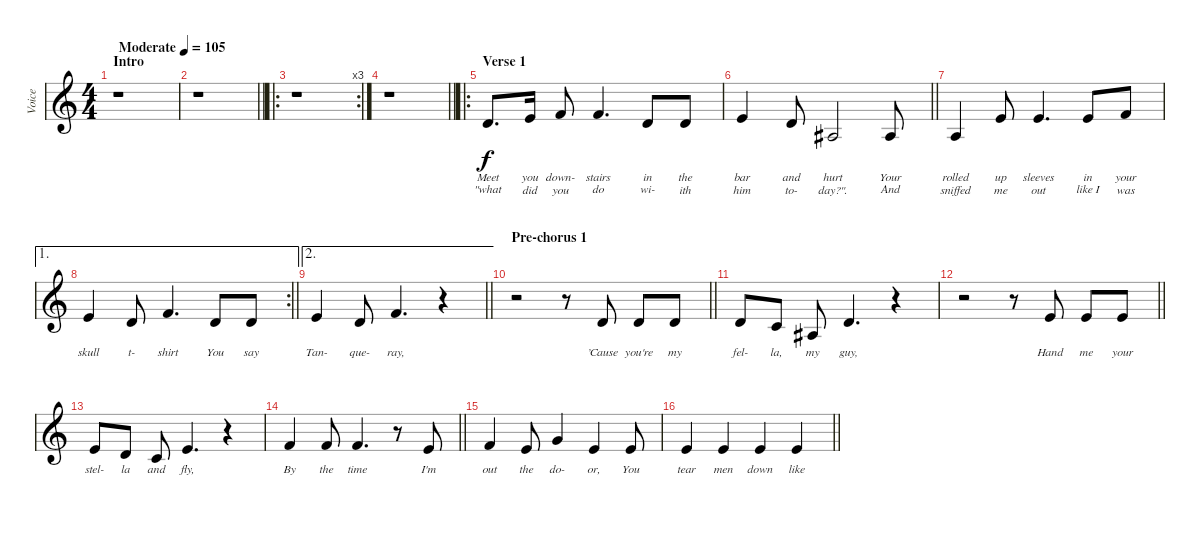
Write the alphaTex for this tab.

\track ("Voice" "Voice") {instrument lead6voice}
\staff {score}
\tuning (E4 B3 G3 D3 A2 E2) {hide}
\ts (4 4)
\section ("" "Intro")
\tempo (105 "Moderate")
\clef g2
\ks aminor
r.1{dy f instrument lead6voice} |
\barLineRight lightlight
r.1 |
\ro
\rc 3
r.1 |
\barLineRight lightlight
r.1 |
\ro
\section ("" "Verse 1")
3.2.8{d lyrics (0 "Meet") lyrics (1 "\"what") lyrics (2 "") lyrics (3 "") lyrics (4 "")} 0.1.16{lyrics (0 "you") lyrics (1 "did") lyrics (2 "") lyrics (3 "") lyrics (4 "")} 1.1.8{lyrics (0 "down-") lyrics (1 "you") lyrics (2 "") lyrics (3 "") lyrics (4 "")} 1.1.4{d lyrics (0 "stairs") lyrics (1 "do") lyrics (2 "") lyrics (3 "") lyrics (4 "")} 3.2.8{lyrics (0 "in") lyrics (1 "wi-") lyrics (2 "") lyrics (3 "") lyrics (4 "")} 3.2.8{lyrics (0 "the") lyrics (1 "ith") lyrics (2 "") lyrics (3 "") lyrics (4 "")} |
\barLineRight lightlight
0.1.4{lyrics (0 "bar") lyrics (1 "him") lyrics (2 "") lyrics (3 "") lyrics (4 "")} 3.2.8{lyrics (0 "and") lyrics (1 "to-") lyrics (2 "") lyrics (3 "") lyrics (4 "")} 3.3.2{lyrics (0 "hurt") lyrics (1 "day?\".") lyrics (2 "") lyrics (3 "") lyrics (4 "")} 3.3.8{lyrics (0 "Your") lyrics (1 "And") lyrics (2 "") lyrics (3 "") lyrics (4 "")} |
2.3.4{lyrics (0 "rolled") lyrics (1 "sniffed") lyrics (2 "") lyrics (3 "") lyrics (4 "")} 0.1.8{lyrics (0 "up") lyrics (1 "me") lyrics (2 "") lyrics (3 "") lyrics (4 "")} 0.1.4{d lyrics (0 "sleeves") lyrics (1 "out") lyrics (2 "") lyrics (3 "") lyrics (4 "")} 0.1.8{lyrics (0 "in") lyrics (1 "like I") lyrics (2 "") lyrics (3 "") lyrics (4 "")} 1.1.8{lyrics (0 "your") lyrics (1 "was") lyrics (2 "") lyrics (3 "") lyrics (4 "")} |
\ae 1
\rc 2
\barLineRight lightlight
0.1.4{lyrics (0 "skull") lyrics (1 "") lyrics (2 "") lyrics (3 "") lyrics (4 "")} 3.2.8{lyrics (0 "t-") lyrics (1 "") lyrics (2 "") lyrics (3 "") lyrics (4 "")} 1.1.4{d lyrics (0 "shirt") lyrics (1 "") lyrics (2 "") lyrics (3 "") lyrics (4 "")} 3.2.8{lyrics (0 "You") lyrics (1 "") lyrics (2 "") lyrics (3 "") lyrics (4 "")} 3.2.8{lyrics (0 "say") lyrics (1 "") lyrics (2 "") lyrics (3 "") lyrics (4 "")} |
\ae 2
\barLineRight lightlight
0.1.4{lyrics (0 "Tan-") lyrics (1 "") lyrics (2 "") lyrics (3 "") lyrics (4 "")} 3.2.8{lyrics (0 "que-") lyrics (1 "") lyrics (2 "") lyrics (3 "") lyrics (4 "")} 1.1.4{d lyrics (0 "ray,") lyrics (1 "") lyrics (2 "") lyrics (3 "") lyrics (4 "")} r.4 |
\section ("" "Pre-chorus 1")
\barLineRight lightlight
r.2 r.8 3.2.8{lyrics (0 "’Cause") lyrics (1 "") lyrics (2 "") lyrics (3 "") lyrics (4 "")} 3.2.8{lyrics (0 "you're") lyrics (1 "") lyrics (2 "") lyrics (3 "") lyrics (4 "")} 3.2.8{lyrics (0 "my") lyrics (1 "") lyrics (2 "") lyrics (3 "") lyrics (4 "")} |
3.2.8{lyrics (0 "fel-") lyrics (1 "") lyrics (2 "") lyrics (3 "") lyrics (4 "")} 1.2.8{lyrics (0 "la,") lyrics (1 "") lyrics (2 "") lyrics (3 "") lyrics (4 "")} 3.3.8{lyrics (0 "my") lyrics (1 "") lyrics (2 "") lyrics (3 "") lyrics (4 "")} 3.2.4{d lyrics (0 "guy,") lyrics (1 "") lyrics (2 "") lyrics (3 "") lyrics (4 "")} r.4 |
\barLineRight lightlight
r.2 r.8 0.1.8{lyrics (0 "Hand") lyrics (1 "") lyrics (2 "") lyrics (3 "") lyrics (4 "")} 0.1.8{lyrics (0 "me") lyrics (1 "") lyrics (2 "") lyrics (3 "") lyrics (4 "")} 0.1.8{lyrics (0 "your") lyrics (1 "") lyrics (2 "") lyrics (3 "") lyrics (4 "")} |
0.1.8{lyrics (0 "stel-") lyrics (1 "") lyrics (2 "") lyrics (3 "") lyrics (4 "")} 3.2.8{lyrics (0 "la") lyrics (1 "") lyrics (2 "") lyrics (3 "") lyrics (4 "")} 1.2.8{lyrics (0 "and") lyrics (1 "") lyrics (2 "") lyrics (3 "") lyrics (4 "")} 0.1.4{d lyrics (0 "fly,") lyrics (1 "") lyrics (2 "") lyrics (3 "") lyrics (4 "")} r.4 |
\barLineRight lightlight
1.1.4{lyrics (0 "By") lyrics (1 "") lyrics (2 "") lyrics (3 "") lyrics (4 "")} 1.1.8{lyrics (0 "the") lyrics (1 "") lyrics (2 "") lyrics (3 "") lyrics (4 "")} 1.1.4{d lyrics (0 "time") lyrics (1 "") lyrics (2 "") lyrics (3 "") lyrics (4 "")} r.8 0.1.8{lyrics (0 "I'm") lyrics (1 "") lyrics (2 "") lyrics (3 "") lyrics (4 "")} |
1.1.4{lyrics (0 "out") lyrics (1 "") lyrics (2 "") lyrics (3 "") lyrics (4 "")} 0.1.8{lyrics (0 "the") lyrics (1 "") lyrics (2 "") lyrics (3 "") lyrics (4 "")} 3.1.4{lyrics (0 "do-") lyrics (1 "") lyrics (2 "") lyrics (3 "") lyrics (4 "")} 5.2.4{lyrics (0 "or,") lyrics (1 "") lyrics (2 "") lyrics (3 "") lyrics (4 "")} 0.1.8{lyrics (0 "You") lyrics (1 "") lyrics (2 "") lyrics (3 "") lyrics (4 "")} |
\barLineRight lightlight
0.1.4{lyrics (0 "tear") lyrics (1 "") lyrics (2 "") lyrics (3 "") lyrics (4 "")} 0.1.4{lyrics (0 "men") lyrics (1 "") lyrics (2 "") lyrics (3 "") lyrics (4 "")} 0.1.4{lyrics (0 "down") lyrics (1 "") lyrics (2 "") lyrics (3 "") lyrics (4 "")} 0.1.4{lyrics (0 "like") lyrics (1 "") lyrics (2 "") lyrics (3 "") lyrics (4 "")}
